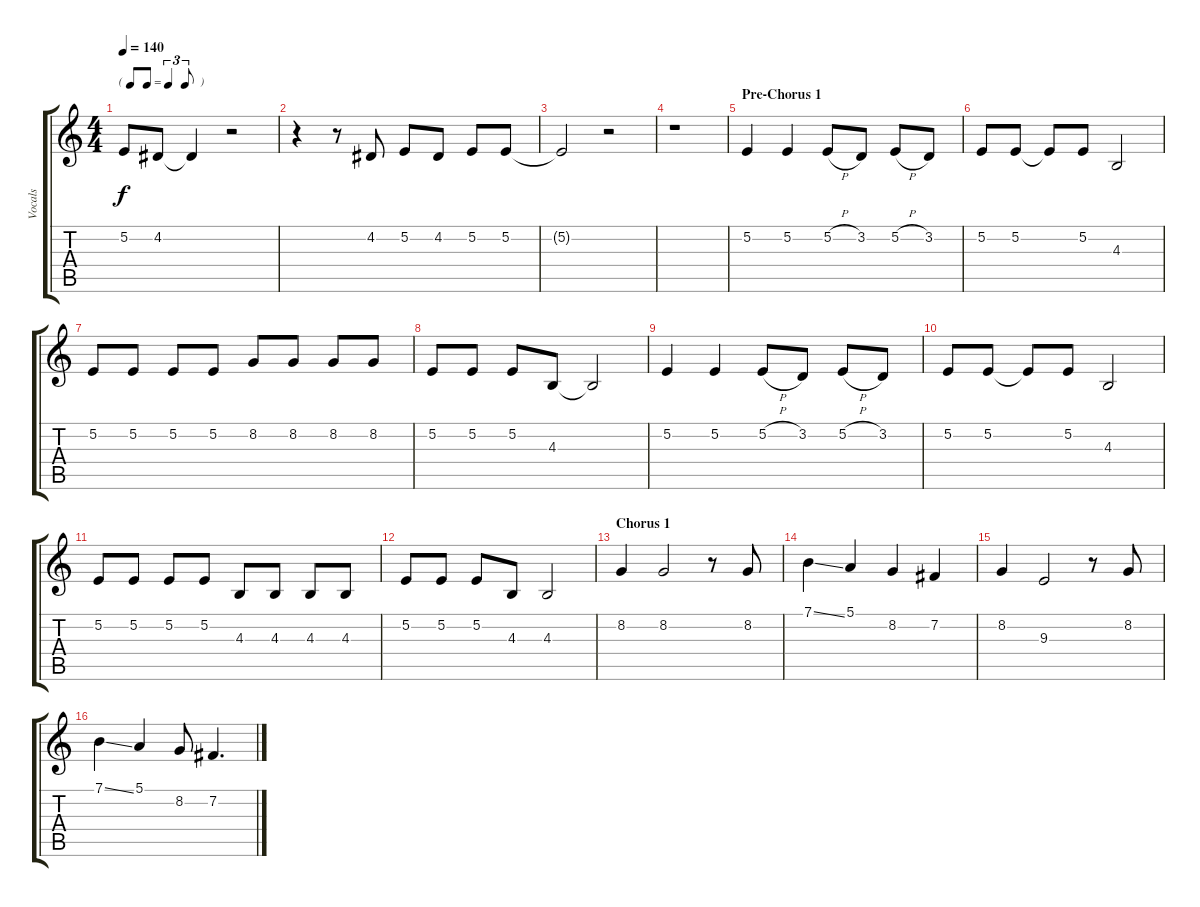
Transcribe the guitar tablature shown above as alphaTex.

\track ("Vocals" "Vocals") {instrument flute}
\staff {score tabs}
\tuning (E4 B3 G3 D3 A2 E2) {hide}
\ts (4 4)
\tf triplet8th
\tempo 140
\clef g2
\ks c
5.2.8{dy f} 4.2.8 4.2{t}.4 r.2 |
r.4 r.8 4.2.8 5.2.8 4.2.8 5.2.8 5.2.8 |
5.2{t}.2 r.2 |
r.1 |
\section ("" "Pre-Chorus 1")
5.2.4 5.2.4 5.2{h}.8 3.2.8 5.2{h}.8 3.2.8 |
5.2.8 5.2.8 5.2{t}.8 5.2.8 4.3.2 |
5.2.8 5.2.8 5.2.8 5.2.8 8.2.8 8.2.8 8.2.8 8.2.8 |
5.2.8 5.2.8 5.2.8 4.3.8 4.3{t}.2 |
5.2.4 5.2.4 5.2{h}.8 3.2.8 5.2{h}.8 3.2.8 |
5.2.8 5.2.8 5.2{t}.8 5.2.8 4.3.2 |
5.2.8 5.2.8 5.2.8 5.2.8 4.3.8 4.3.8 4.3.8 4.3.8 |
5.2.8 5.2.8 5.2.8 4.3.8 4.3.2 |
\section ("" "Chorus 1")
8.2.4 8.2.2 r.8 8.2.8 |
7.1{ss}.4 5.1.4 8.2.4 7.2.4 |
8.2.4 9.3.2 r.8 8.2.8 |
7.1{ss}.4 5.1.4 8.2.8 7.2.4{d}
